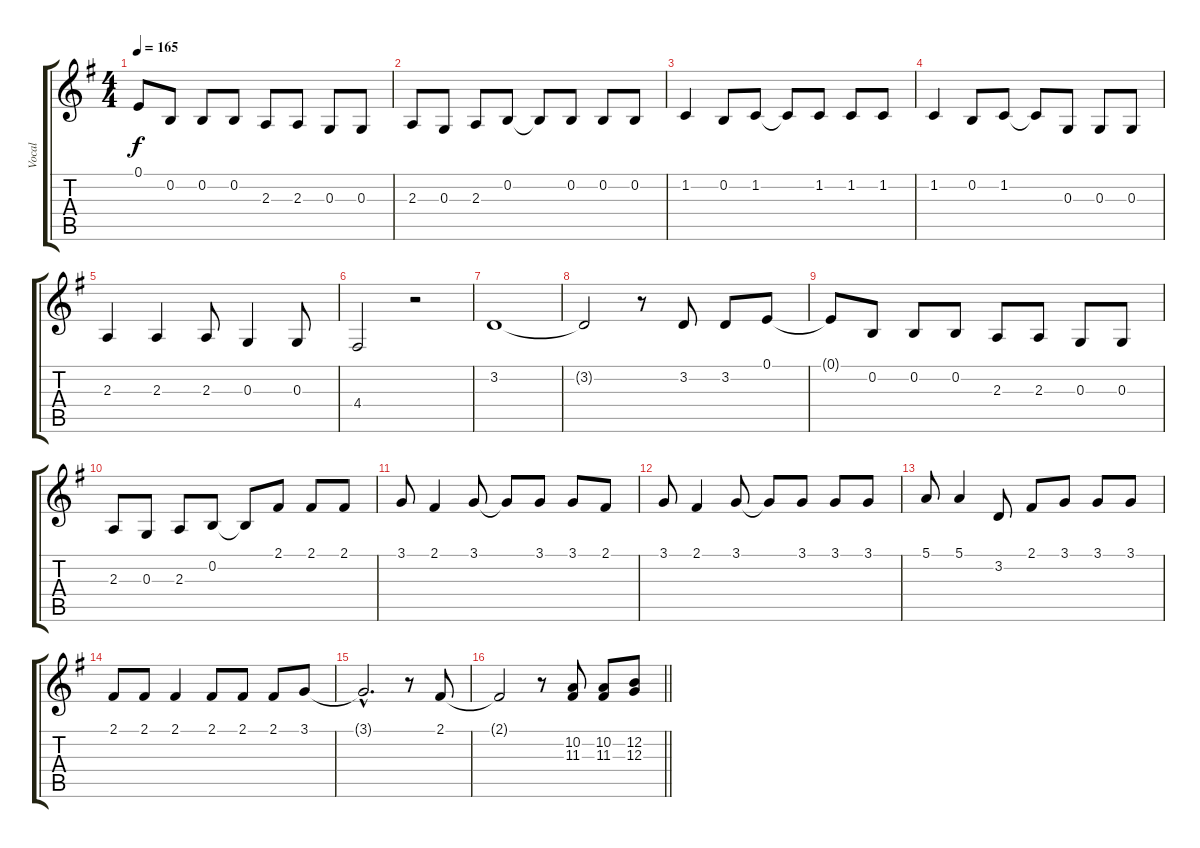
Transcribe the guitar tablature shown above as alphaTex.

\track ("Vocal" "Vocal") {instrument fx5brightness}
\staff {score tabs}
\tuning (E4 B3 G3 D3 A2 E2) {hide}
\ts (4 4)
\tempo 165
\clef g2
\ks g
0.1{t}.8{dy f} 0.2.8 0.2.8 0.2.8 2.3.8 2.3.8 0.3.8 0.3.8 |
2.3.8 0.3.8 2.3.8 0.2.8 0.2{t}.8 0.2.8 0.2.8 0.2.8 |
1.2.4 0.2.8 1.2.8 1.2{t}.8 1.2.8 1.2.8 1.2.8 |
1.2.4 0.2.8 1.2.8 1.2{t}.8 0.3.8 0.3.8 0.3.8 |
2.3.4 2.3.4 2.3.8 0.3.4 0.3.8 |
4.4.2 r.2 |
3.2.1 |
3.2{t}.2 r.8 3.2.8 3.2.8 0.1.8 |
0.1{t}.8 0.2.8 0.2.8 0.2.8 2.3.8 2.3.8 0.3.8 0.3.8 |
2.3.8 0.3.8 2.3.8 0.2.8 0.2{t}.8 2.1.8 2.1.8 2.1.8 |
3.1.8 2.1.4 3.1.8 3.1{t}.8 3.1.8 3.1.8 2.1.8 |
3.1.8 2.1.4 3.1.8 3.1{t}.8 3.1.8 3.1.8 3.1.8 |
5.1.8 5.1.4 3.2.8 2.1.8 3.1.8 3.1.8 3.1.8 |
2.1.8 2.1.8 2.1.4 2.1.8 2.1.8 2.1.8 3.1.8 |
3.1{hac t}.2{d} r.8 2.1.8 |
\barLineRight lightlight
2.1{t}.2 r.8 (10.2 11.3).8 (10.2 11.3).8 (12.2 12.3).8
